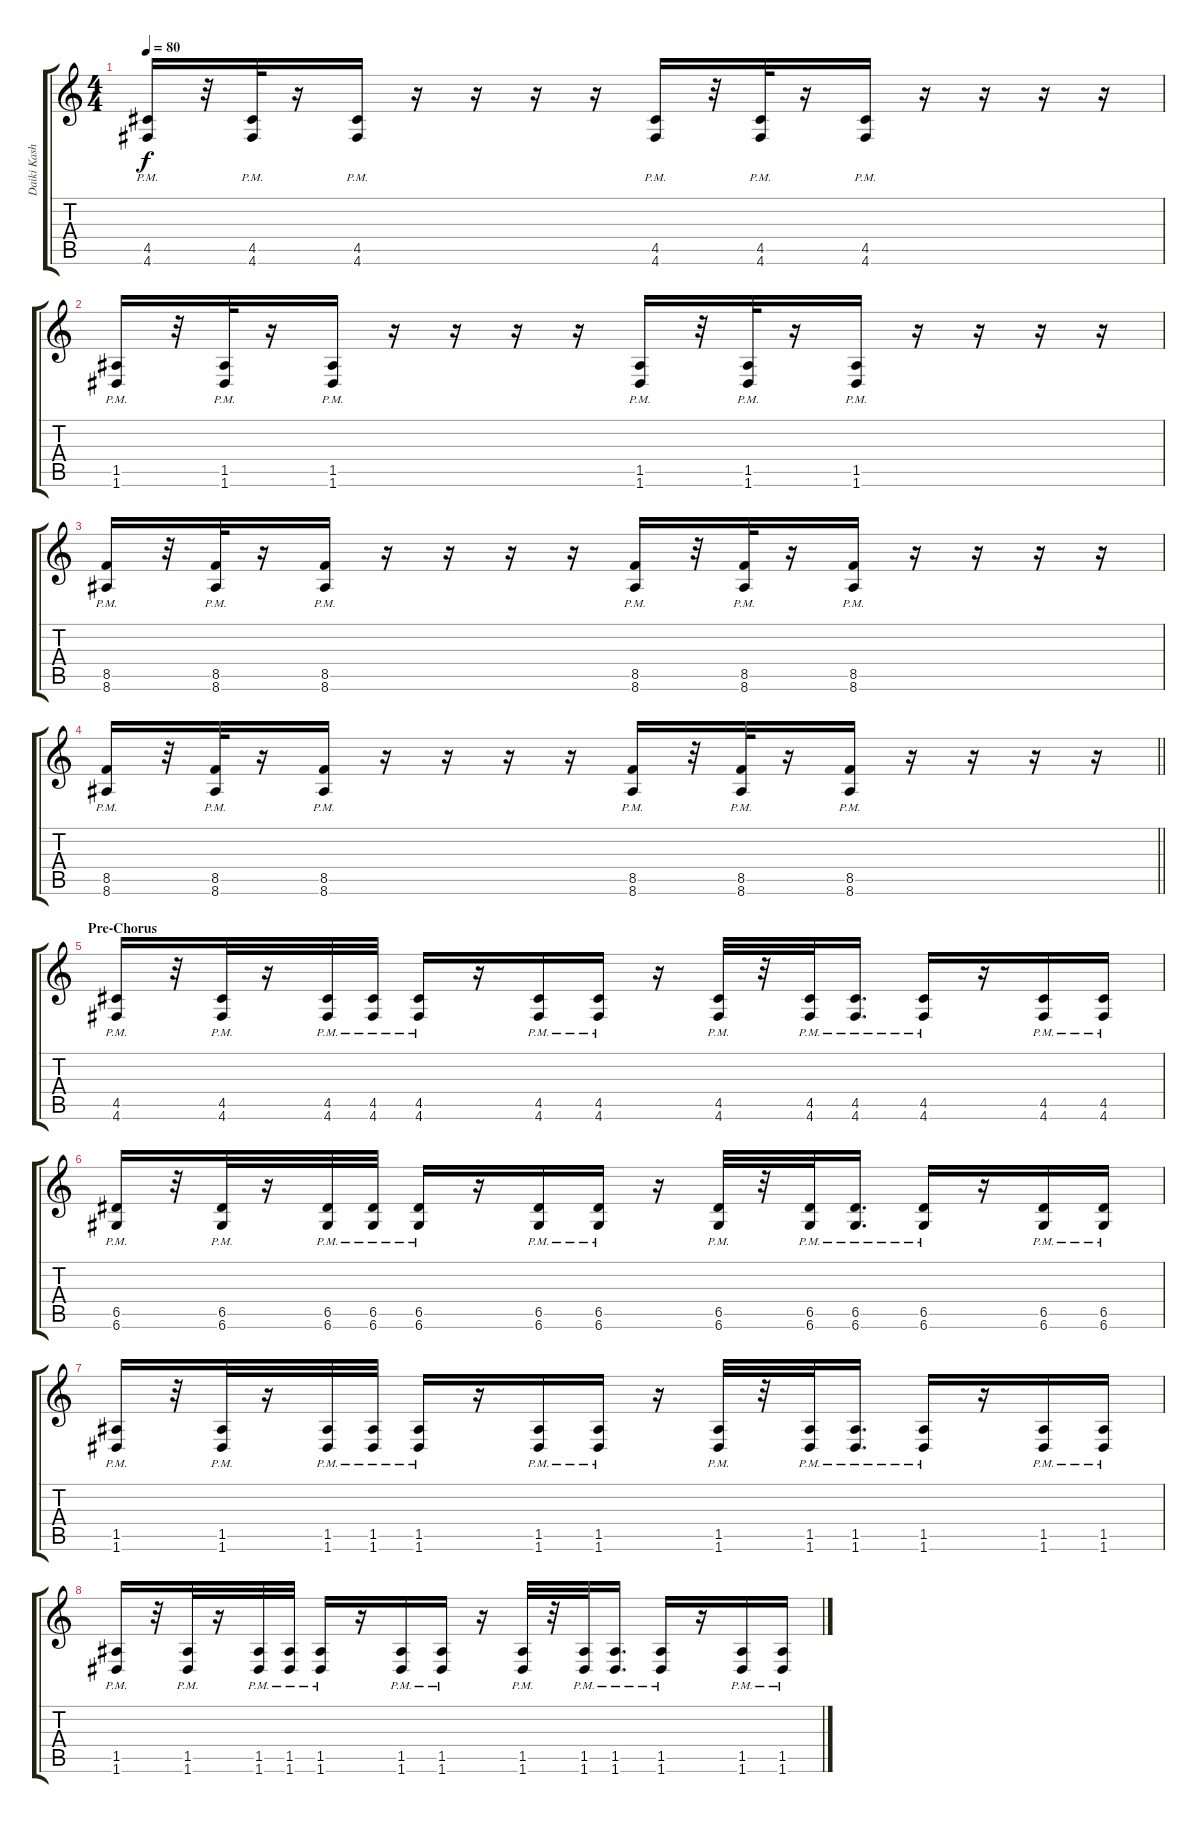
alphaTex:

\track ("Daiki Kasho (Guitar 1)" "Daiki Kash") {instrument distortionguitar}
\staff {score tabs}
\tuning (E4 B3 G3 D3 A2 D2) {hide}
\ts (4 4)
\tempo 80
\clef g2
\ks c
(4.5{pm} 4.6{pm}).16{dy f} r.32 (4.5{pm} 4.6{pm}).32 r.16 (4.5{pm} 4.6{pm}).16 r.16 r.16 r.16 r.16 (4.5{pm} 4.6{pm}).16 r.32 (4.5{pm} 4.6{pm}).32 r.16 (4.5{pm} 4.6{pm}).16 r.16 r.16 r.16 r.16 |
(1.5{pm} 1.6{pm}).16 r.32 (1.5{pm} 1.6{pm}).32 r.16 (1.5{pm} 1.6{pm}).16 r.16 r.16 r.16 r.16 (1.5{pm} 1.6{pm}).16 r.32 (1.5{pm} 1.6{pm}).32 r.16 (1.5{pm} 1.6{pm}).16 r.16 r.16 r.16 r.16 |
(8.5{pm} 8.6{pm}).16 r.32 (8.5{pm} 8.6{pm}).32 r.16 (8.5{pm} 8.6{pm}).16 r.16 r.16 r.16 r.16 (8.5{pm} 8.6{pm}).16 r.32 (8.5{pm} 8.6{pm}).32 r.16 (8.5{pm} 8.6{pm}).16 r.16 r.16 r.16 r.16 |
\barLineRight lightlight
(8.5{pm} 8.6{pm}).16 r.32 (8.5{pm} 8.6{pm}).32 r.16 (8.5{pm} 8.6{pm}).16 r.16 r.16 r.16 r.16 (8.5{pm} 8.6{pm}).16 r.32 (8.5{pm} 8.6{pm}).32 r.16 (8.5{pm} 8.6{pm}).16 r.16 r.16 r.16 r.16 |
\section ("" "Pre-Chorus")
(4.5{pm} 4.6).16 r.32 (4.5{pm} 4.6).32 r.16 (4.5{pm} 4.6).32 (4.5{pm} 4.6{pm}).32 (4.5{pm} 4.6).16 r.16 (4.5{pm} 4.6).16 (4.5{pm} 4.6).16 r.16 (4.5{pm} 4.6).32 r.32 (4.5{pm} 4.6).32 (4.5{pm} 4.6).16{d} (4.5{pm} 4.6).16 r.16 (4.5{pm} 4.6).16 (4.5{pm} 4.6).16 |
(6.5{pm} 6.6).16 r.32 (6.5{pm} 6.6).32 r.16 (6.5{pm} 6.6).32 (6.5{pm} 6.6{pm}).32 (6.5{pm} 6.6).16 r.16 (6.5{pm} 6.6).16 (6.5{pm} 6.6).16 r.16 (6.5{pm} 6.6).32 r.32 (6.5{pm} 6.6).32 (6.5{pm} 6.6).16{d} (6.5{pm} 6.6).16 r.16 (6.5{pm} 6.6).16 (6.5{pm} 6.6).16 |
(1.5{pm} 1.6).16 r.32 (1.5{pm} 1.6).32 r.16 (1.5{pm} 1.6).32 (1.5{pm} 1.6{pm}).32 (1.5{pm} 1.6).16 r.16 (1.5{pm} 1.6).16 (1.5{pm} 1.6).16 r.16 (1.5{pm} 1.6).32 r.32 (1.5{pm} 1.6).32 (1.5{pm} 1.6).16{d} (1.5{pm} 1.6).16 r.16 (1.5{pm} 1.6).16 (1.5{pm} 1.6).16 |
(1.5{pm} 1.6).16 r.32 (1.5{pm} 1.6).32 r.16 (1.5{pm} 1.6).32 (1.5{pm} 1.6{pm}).32 (1.5{pm} 1.6).16 r.16 (1.5{pm} 1.6).16 (1.5{pm} 1.6).16 r.16 (1.5{pm} 1.6).32 r.32 (1.5{pm} 1.6).32 (1.5{pm} 1.6).16{d} (1.5{pm} 1.6).16 r.16 (1.5{pm} 1.6).16 (1.5{pm} 1.6).16
